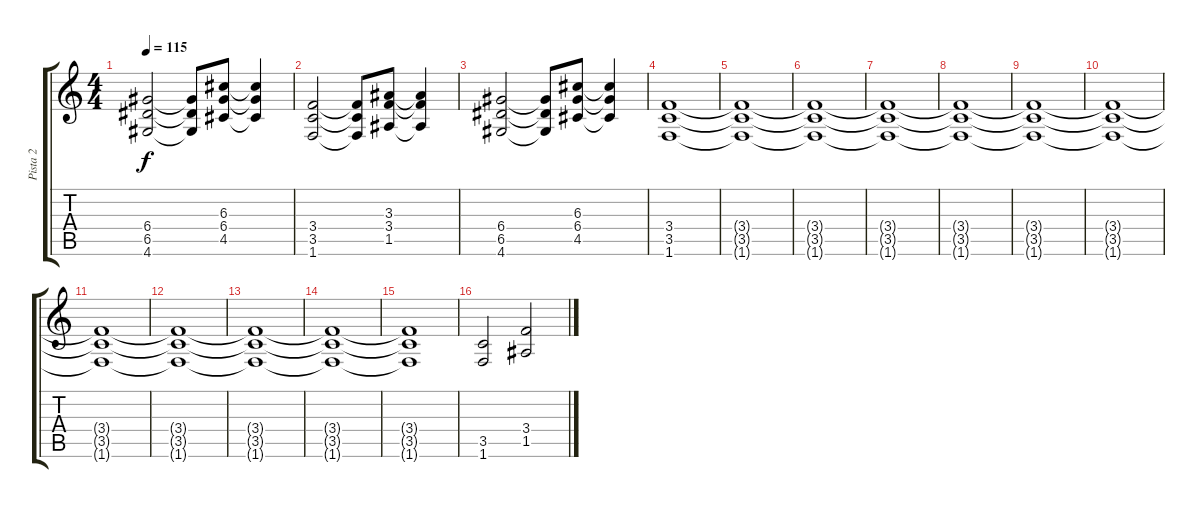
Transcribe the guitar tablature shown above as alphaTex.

\track ("Pista 2" "Pista 2") {instrument distortionguitar}
\staff {score tabs}
\tuning (E4 B3 G3 D3 A2 E2) {hide}
\ts (4 4)
\tempo 115
\clef g2
\ks c
(6.4 6.5 4.6).2{dy f} (6.4{t} 6.5{t} 4.6{t}).8 (6.3 6.4 4.5).8 (6.3{t} 6.4{t} 4.5{t}).4 |
(3.4 3.5 1.6).2 (3.4{t} 3.5{t} 1.6{t}).8 (3.3 3.4 1.5).8 (3.3{t} 3.4{t} 1.5{t}).4 |
(6.4 6.5 4.6).2 (6.4{t} 6.5{t} 4.6{t}).8 (6.3 6.4 4.5).8 (6.3{t} 6.4{t} 4.5{t}).4 |
(3.4 3.5 1.6).1 |
(3.4{t} 3.5{t} 1.6{t}).1 |
(3.4{t} 3.5{t} 1.6{t}).1 |
(3.4{t} 3.5{t} 1.6{t}).1 |
(3.4{t} 3.5{t} 1.6{t}).1 |
(3.4{t} 3.5{t} 1.6{t}).1 |
(3.4{t} 3.5{t} 1.6{t}).1 |
(3.4{t} 3.5{t} 1.6{t}).1 |
(3.4{t} 3.5{t} 1.6{t}).1 |
(3.4{t} 3.5{t} 1.6{t}).1 |
(3.4{t} 3.5{t} 1.6{t}).1 |
(3.4{t} 3.5{t} 1.6{t}).1 |
(3.5 1.6).2{volume 13 instrument distortionguitar} (3.4 1.5).2
